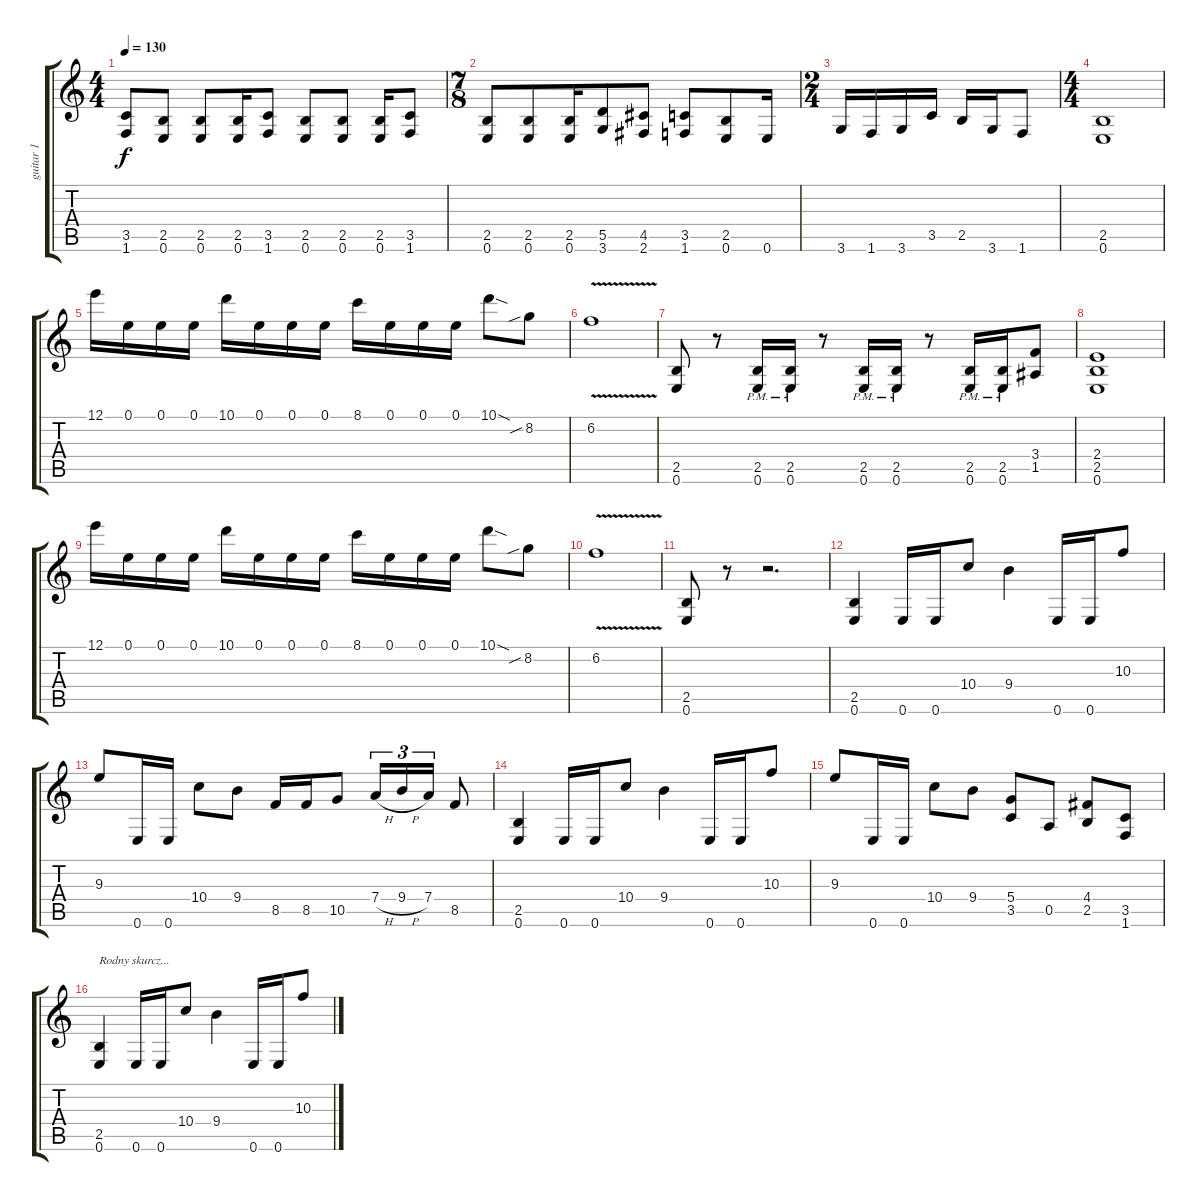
\track ("guitar 1" "guitar 1") {instrument distortionguitar}
\staff {score tabs}
\tuning (E4 B3 G3 D3 A2 E2) {hide}
\ts (4 4)
\tempo 130
\clef g2
\ks c
(3.5 1.6).8{dy f} (2.5 0.6).8 (2.5 0.6).8 (2.5 0.6).16 (3.5 1.6).8 (2.5 0.6).8 (2.5 0.6).8 (2.5 0.6).16 (3.5 1.6).8 |
\ts (7 8)
(2.5 0.6).8 (2.5 0.6).8 (2.5 0.6).16 (5.5 3.6).8 (4.5 2.6).8 (3.5 1.6).8 (2.5 0.6).8 0.6.16 |
\ts (2 4)
3.6.16 1.6.16 3.6.16 3.5.16 2.5.16 3.6.16 1.6.8 |
\ts (4 4)
(2.5 0.6).1 |
12.1.16 0.1.16 0.1.16 0.1.16 10.1.16 0.1.16 0.1.16 0.1.16 8.1.16 0.1.16 0.1.16 0.1.16 10.1{sod}.8 8.2{sib}.8 |
6.2{v}.1 |
(2.5 0.6).8 r.8 (2.5{pm} 0.6{pm}).16 (2.5{pm} 0.6{pm}).16 r.8 (2.5{pm} 0.6{pm}).16 (2.5{pm} 0.6{pm}).16 r.8 (2.5{pm} 0.6{pm}).16 (2.5{pm} 0.6{pm}).16 (3.4 1.5).8 |
(2.4 2.5 0.6).1 |
12.1.16 0.1.16 0.1.16 0.1.16 10.1.16 0.1.16 0.1.16 0.1.16 8.1.16 0.1.16 0.1.16 0.1.16 10.1{sod}.8 8.2{sib}.8 |
6.2{v}.1 |
(2.5 0.6).8 r.8 r.2{d} |
(2.5 0.6).4 0.6.16 0.6.16 10.4.8 9.4.4 0.6.16 0.6.16 10.3.8 |
9.3.8 0.6.16 0.6.16 10.4.8 9.4.8 8.5.16 8.5.16 10.5.8 7.4{h}.16{tu (3 2)} 9.4{h}.16{tu (3 2)} 7.4.16{tu (3 2)} 8.5.8 |
(2.5 0.6).4 0.6.16 0.6.16 10.4.8 9.4.4 0.6.16 0.6.16 10.3.8 |
9.3.8 0.6.16 0.6.16 10.4.8 9.4.8 (5.4 3.5).8 0.5.8 (4.4 2.5).8 (3.5 1.6).8 |
(2.5 0.6).4{txt "Rodny skurcz..."} 0.6.16 0.6.16 10.4.8 9.4.4 0.6.16 0.6.16 10.3.8
